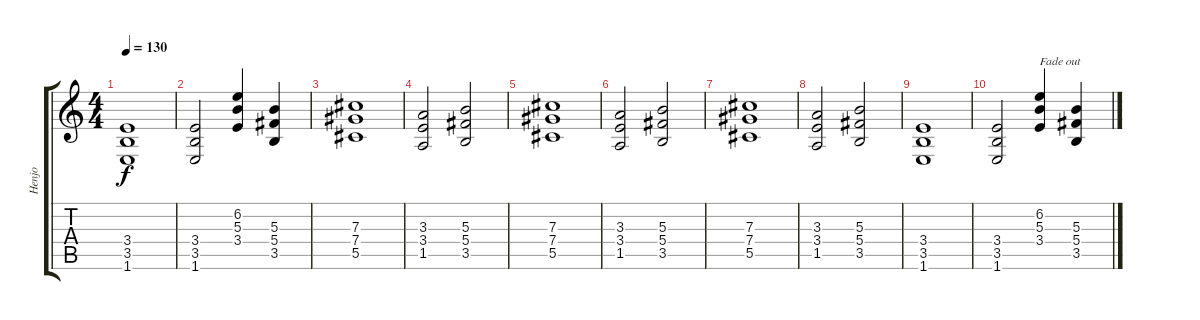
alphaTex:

\track ("Henjo" "Henjo") {instrument distortionguitar}
\staff {score tabs}
\tuning (Eb4 Bb3 Gb3 Db3 Ab2 Eb2) {hide}
\ts (4 4)
\tempo 130
\clef g2
\ks c
(3.4 3.5 1.6).1{dy f} |
(3.4 3.5 1.6).2 (6.2 5.3 3.4).4 (5.3 5.4 3.5).4 |
(7.3 7.4 5.5).1 |
(3.3 3.4 1.5).2 (5.3 5.4 3.5).2 |
(7.3 7.4 5.5).1 |
(3.3 3.4 1.5).2 (5.3 5.4 3.5).2 |
(7.3 7.4 5.5).1 |
(3.3 3.4 1.5).2 (5.3 5.4 3.5).2 |
(3.4 3.5 1.6).1 |
(3.4 3.5 1.6).2 (6.2 5.3 3.4).4{txt "Fade out"} (5.3 5.4 3.5).4
